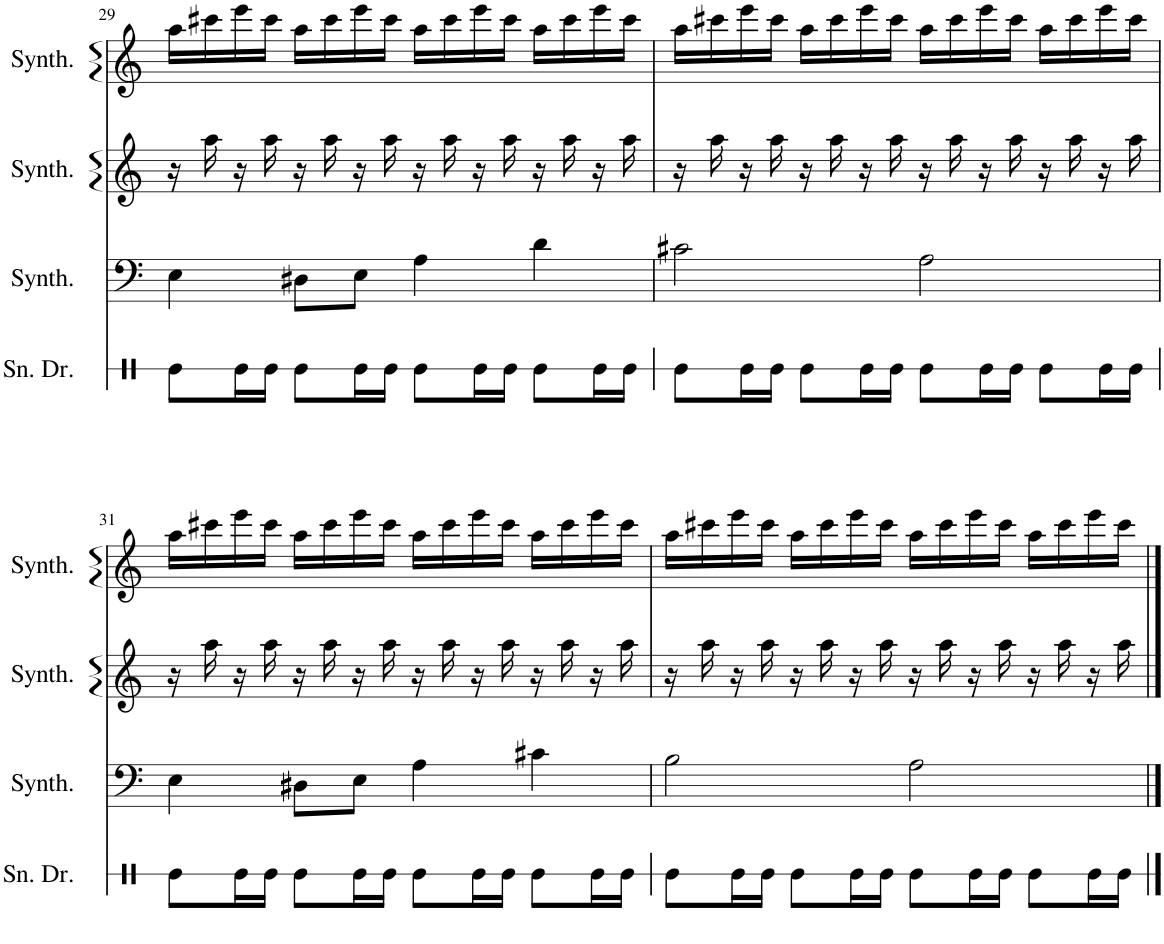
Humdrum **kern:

**kern	**kern	**kern	**kern
*part4	*part3	*part2	*part1
*staff4	*staff3	*staff2	*staff1
*I"Snare Drum	*I"Saw Synthesizer	*I"Square Synthesizer	*I"Square Synthesizer
*I'Sn. Dr.	*I'Synth.	*I'Synth.	*I'Synth.
!!LO:PB:g=z
*clefX	*clefF4	*clefG2	*clefG2
*k[]	*k[]	*k[]	*k[]
*M4/4	*M4/4	*M4/4	*M4/4
=29	=29	=29	=29
8Re\L	4E\	16r	16aa\LL
.	.	16aa\	16ccc#X\
16Re\L	.	16r	16eee\
16Re\JJ	.	16aa\	16ccc#\JJ
8Re\L	8D#X\L	16r	16aa\LL
.	.	16aa\	16ccc#\
16Re\L	8E\J	16r	16eee\
16Re\JJ	.	16aa\	16ccc#\JJ
8Re\L	4A\	16r	16aa\LL
.	.	16aa\	16ccc#\
16Re\L	.	16r	16eee\
16Re\JJ	.	16aa\	16ccc#\JJ
8Re\L	4d\	16r	16aa\LL
.	.	16aa\	16ccc#\
16Re\L	.	16r	16eee\
16Re\JJ	.	16aa\	16ccc#\JJ
=30	=30	=30	=30
8Re\L	2c#X\	16r	16aa\LL
.	.	16aa\	16ccc#X\
16Re\L	.	16r	16eee\
16Re\JJ	.	16aa\	16ccc#\JJ
8Re\L	.	16r	16aa\LL
.	.	16aa\	16ccc#\
16Re\L	.	16r	16eee\
16Re\JJ	.	16aa\	16ccc#\JJ
8Re\L	2A\	16r	16aa\LL
.	.	16aa\	16ccc#\
16Re\L	.	16r	16eee\
16Re\JJ	.	16aa\	16ccc#\JJ
8Re\L	.	16r	16aa\LL
.	.	16aa\	16ccc#\
16Re\L	.	16r	16eee\
16Re\JJ	.	16aa\	16ccc#\JJ
!!LO:LB:g=z
=31	=31	=31	=31
8Re\L	4E\	16r	16aa\LL
.	.	16aa\	16ccc#X\
16Re\L	.	16r	16eee\
16Re\JJ	.	16aa\	16ccc#\JJ
8Re\L	8D#X\L	16r	16aa\LL
.	.	16aa\	16ccc#\
16Re\L	8E\J	16r	16eee\
16Re\JJ	.	16aa\	16ccc#\JJ
8Re\L	4A\	16r	16aa\LL
.	.	16aa\	16ccc#\
16Re\L	.	16r	16eee\
16Re\JJ	.	16aa\	16ccc#\JJ
8Re\L	4c#X\	16r	16aa\LL
.	.	16aa\	16ccc#\
16Re\L	.	16r	16eee\
16Re\JJ	.	16aa\	16ccc#\JJ
=32	=32	=32	=32
8Re\L	2B\	16r	16aa\LL
.	.	16aa\	16ccc#X\
16Re\L	.	16r	16eee\
16Re\JJ	.	16aa\	16ccc#\JJ
8Re\L	.	16r	16aa\LL
.	.	16aa\	16ccc#\
16Re\L	.	16r	16eee\
16Re\JJ	.	16aa\	16ccc#\JJ
8Re\L	2A\	16r	16aa\LL
.	.	16aa\	16ccc#\
16Re\L	.	16r	16eee\
16Re\JJ	.	16aa\	16ccc#\JJ
8Re\L	.	16r	16aa\LL
.	.	16aa\	16ccc#\
16Re\L	.	16r	16eee\
16Re\JJ	.	16aa\	16ccc#\JJ
==	==	==	==
*-	*-	*-	*-
